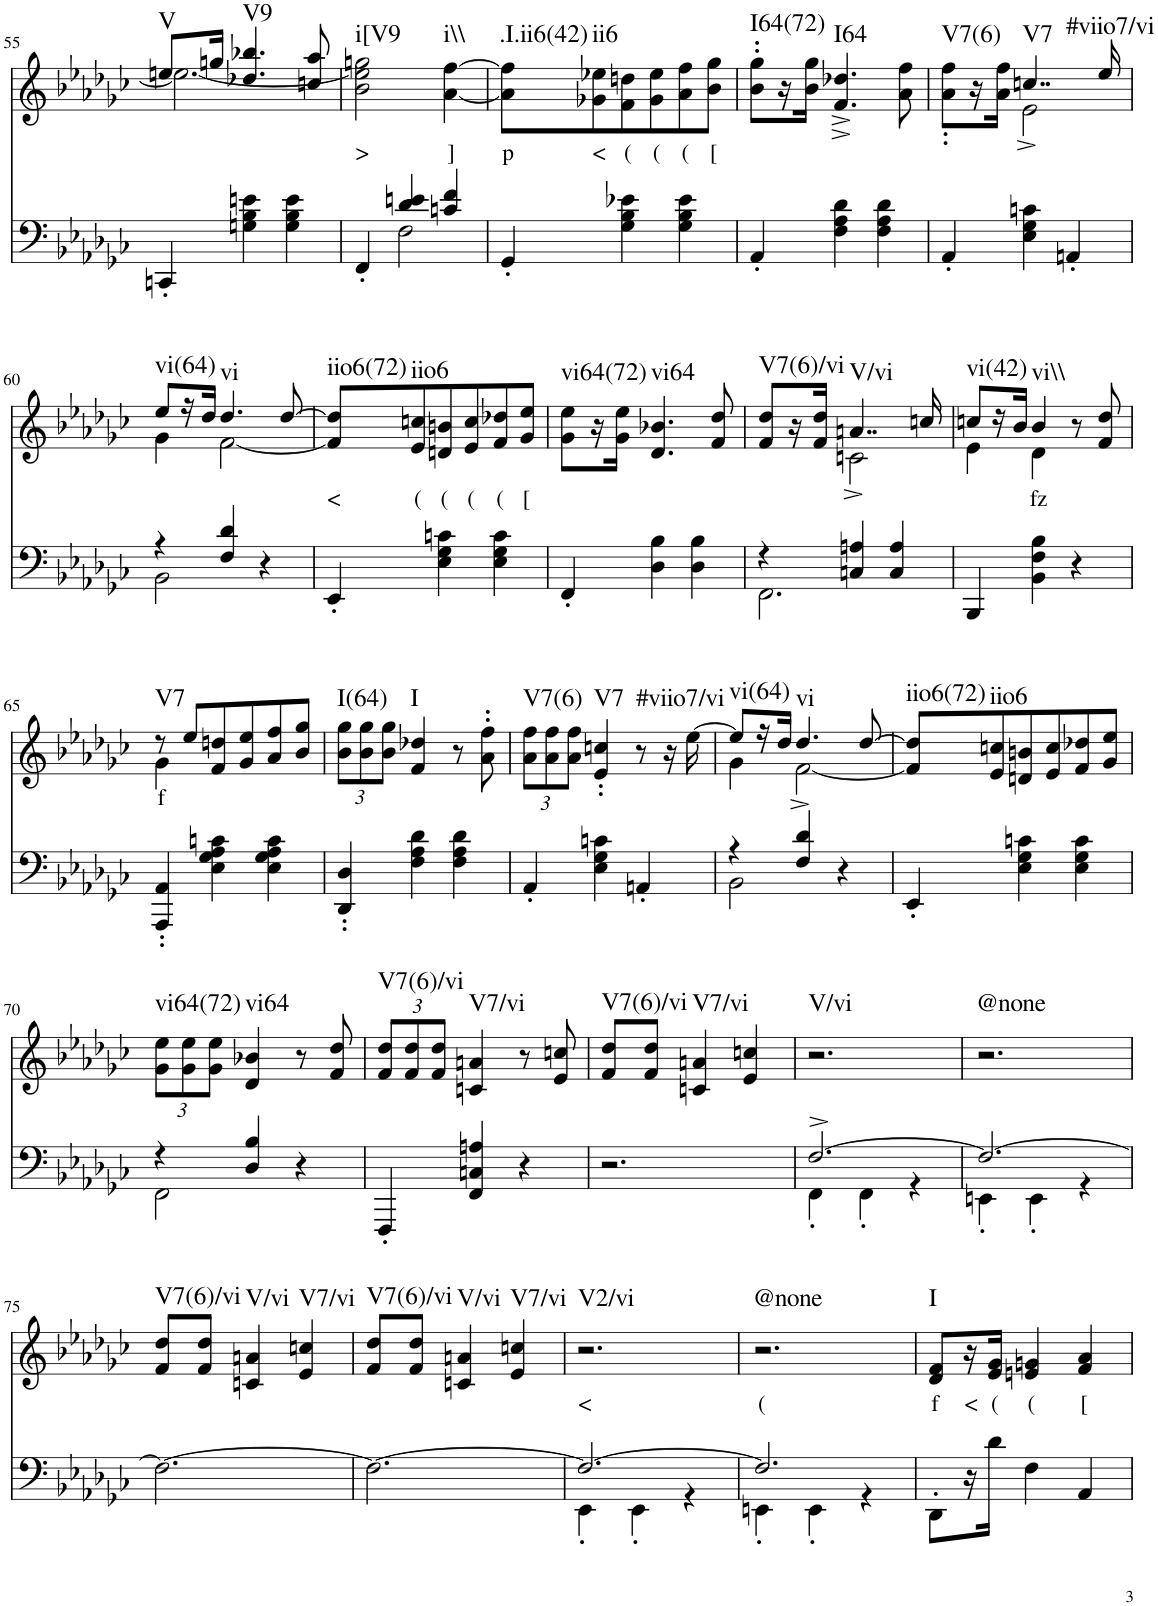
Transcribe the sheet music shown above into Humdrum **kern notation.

**kern	**kern	**text	**harte
*part2	*part1	*part1	*part1
*staff2	*staff1	*staff1	*
*I"piano	*I"piano	*	*
*I'Pno	*I'Pno	*	*
!!LO:PB:g=z
*clefF4	*clefG2	*	*
*k[b-e-a-d-g-c-]	*k[b-e-a-d-g-c-]	*	*
*G-:	*G-:	*	*
*M3/4	*M3/4	*	*
=55	=55	=55	=55
*	*^	*	*
!	!	!	!	!LO:H:kt=V
4CCn'/	8.een/L	2.ee\_	.	N
.	16ggn/Jk	.	.	.
!	!	!	!	!LO:H:kt=V9
4Gn\ 4B-\ 4en\	4.dd-X/ 4.bb-X/	.	.	N
4G\ 4B-\ 4e\	.	.	.	.
.	8ccn/ 8aa-/	.	.	.
*	*v	*v	*	*
=56	=56	=56	=56
*^	*	*	*
!	!	!	!LO:LY:b	!LO:H:kt=i[V9
4FF'/	4ryy	2b-\ 2ee\] 2ggn\	>	N
4d-/ 4en/	2F\	.	.	.
!	!	!	!LO:LY:b	!LO:H:kt=i\\
4cn/ 4f/	.	[4a-\ [4ff\	]	N
*v	*v	*	*	*
=57	=57	=57	=57
!	!	!LO:LY:b	!LO:H:kt=.I.ii6(42)
4GG-'/	8a-\] 8ff\]L	p	N
!	!	!LO:LY:b	!LO:H:kt=ii6
.	8g-X\ 8ee-X\	<	N
!	!	!LO:LY:b	!
4G-\ 4B-\ 4e-X\	8f\ 8ddn\	(	.
!	!	!LO:LY:b	!
.	8g-\ 8ee-\	(	.
!	!	!LO:LY:b	!
4G-\ 4B-\ 4e-\	8a-\ 8ff\	(	.
!	!	!LO:LY:b	!
.	8b-\ 8gg-\J	[	.
=58	=58	=58	=58
!	!	!	!LO:H:kt=I64(72)
4AA-'/	8b-\' 8gg-\'L	.	N
.	16r	.	.
.	16b-\ 16gg-\JJ	.	.
!	!	!	!LO:H:kt=I64
4F\ 4A-\ 4d-\	4.f/^ 4.dd-X/^	.	N
4F\ 4A-\ 4d-\	.	.	.
.	8a-\ 8ff\	.	.
=59	=59	=59	=59
*	*^	*	*
!	!	!	!	!LO:H:kt=V7(6)
4AA-'/	4ryy	8a-\' 8ff\'L	.	N
.	.	16r	.	.
.	.	16a-\ 16ff\JJ	.	.
!	!	!	!	!LO:H:n=1:kt=V7
!	!	!	!	!LO:H:n=2:kt=#viio7/vi
4E-\ 4G-\ 4cn\	4..ccn/	2e-^\	.	N N
4AAn'/	.	.	.	.
.	16ee-/	.	.	.
!!LO:LB:g=z	!!
=60	=60	=60	=60	=60
*^	*	*	*	*
!	!	!	!	!	!LO:H:kt=vi(64)
4r	2BB-\	8ee-/L	4g-\	.	N
.	.	16r	.	.	.
.	.	16dd-/JJ	.	.	.
!	!	!	!	!	!LO:H:kt=vi
4F/ 4d-/	.	4.dd-/	[2f\	.	N
4r	4ryy	.	.	.	.
.	.	[8dd-/	.	.	.
*v	*v	*	*	*	*
*	*v	*v	*	*
=61	=61	=61	=61
!	!	!LO:LY:b	!LO:H:kt=iio6(72)
4EE-'/	8f/] 8dd-/]L	<	N
!	!	!LO:LY:b	!LO:H:kt=iio6
.	8e-/ 8ccn/	(	N
!	!	!LO:LY:b	!
4E-\ 4G-\ 4cn\	8dn/ 8bn/	(	.
!	!	!LO:LY:b	!
.	8e-/ 8cc/	(	.
!	!	!LO:LY:b	!
4E-\ 4G-\ 4c\	8f/ 8dd-X/	(	.
!	!	!LO:LY:b	!
.	8g-/ 8ee-/J	[	.
=62	=62	=62	=62
!	!	!	!LO:H:kt=vi64(72)
4FF'/	8g-\ 8ee-\L	.	N
.	16r	.	.
.	16g-\ 16ee-\JJ	.	.
!	!	!	!LO:H:kt=vi64
4D-\ 4B-\	4.d-/ 4.b-X/	.	N
4D-\ 4B-\	.	.	.
.	8f/ 8dd-/	.	.
=63	=63	=63	=63
*^	*^	*	*
!	!	!	!	!	!LO:H:kt=V7(6)/vi
4r	2.FF\	8f/ 8dd-/L	4ryy	.	N
.	.	16r	.	.	.
.	.	16f/ 16dd-/JJ	.	.	.
!	!	!	!	!	!LO:H:kt=V/vi
4Cn/ 4An/	.	4..an/	2cn^\	.	N
4C/ 4A/	.	.	.	.	.
.	.	16ccn/	.	.	.
*v	*v	*	*	*	*
=64	=64	=64	=64	=64
!	!	!	!	!LO:H:kt=vi(42)
4BBB-/	8ccn/L	4e-\	.	N
.	16r	.	.	.
.	16b-/JJ	.	.	.
!	!	!	!LO:LY:b	!LO:H:kt=vi\\
4BB-\ 4F\ 4B-\	4b-/	4d-\	fz	N
4r	8r	4ryy	.	.
.	8f/ 8dd-/	.	.	.
!!LO:LB:g=z	!!
=65	=65	=65	=65	=65
!	!	!	!LO:LY:b	!LO:H:kt=V7
4AAA-/' 4AA-/'	8r	4g-\	f	N
.	8ee-/L	.	.	.
4E-\ 4G-\ 4A-\ 4cn\	8f/ 8ddn/	2ryy	.	.
.	8g-/ 8ee-/	.	.	.
4E-\ 4G-\ 4A-\ 4c\	8a-/ 8ff/	.	.	.
.	8b-/ 8gg-/J	.	.	.
*	*v	*v	*	*
=66	=66	=66	=66
*	*Xbrackettup	*	*
!	!	!	!LO:H:kt=I(64)
4DD-/' 4D-/'	12b-\ 12gg-\L	.	N
.	12b-\ 12gg-\	.	.
.	12b-\ 12gg-\J	.	.
!	!	!	!LO:H:kt=I
4F\ 4A-\ 4d-\	4f/ 4dd-X/	.	N
4F\ 4A-\ 4d-\	8r	.	.
.	8a-\' 8ff\'	.	.
=67	=67	=67	=67
!	!	!	!LO:H:kt=V7(6)
4AA-'/	12a-\ 12ff\L	.	N
.	12a-\ 12ff\	.	.
.	12a-\ 12ff\J	.	.
!	!	!	!LO:H:kt=V7
4E-\ 4G-\ 4cn\	4e-/' 4ccn/'	.	N
!	!	!	!LO:H:kt=#viio7/vi
4AAn'/	8r	.	N
.	16r	.	.
.	[16ee-\	.	.
=68	=68	=68	=68
*^	*^	*	*
!	!	!	!	!	!LO:H:kt=vi(64)
4r	2BB-\	8ee-/L]	4g-\	.	N
.	.	16r	.	.	.
.	.	16dd-/JJ	.	.	.
!	!	!	!	!	!LO:H:kt=vi
4F/ 4d-/	.	4.dd-/	[2f^\	.	N
4r	4ryy	.	.	.	.
.	.	[8dd-/	.	.	.
*v	*v	*	*	*	*
*	*v	*v	*	*
=69	=69	=69	=69
!	!	!	!LO:H:kt=iio6(72)
4EE-'/	8f/] 8dd-/]L	.	N
!	!	!	!LO:H:kt=iio6
.	8e-/ 8ccn/	.	N
4E-\ 4G-\ 4cn\	8dn/ 8bn/	.	.
.	8e-/ 8cc/	.	.
4E-\ 4G-\ 4c\	8f/ 8dd-X/	.	.
.	8g-/ 8ee-/J	.	.
!!LO:LB:g=z
=70	=70	=70	=70
*^	*	*	*
!	!	!	!	!LO:H:kt=vi64(72)
4r	2FF\	12g-\ 12ee-\L	.	N
.	.	12g-\ 12ee-\	.	.
.	.	12g-\ 12ee-\J	.	.
!	!	!	!	!LO:H:kt=vi64
4D-/ 4B-/	.	4d-/ 4b-X/	.	N
4r	4ryy	8r	.	.
.	.	8f/ 8dd-/	.	.
*v	*v	*	*	*
=71	=71	=71	=71
!	!	!	!LO:H:kt=V7(6)/vi
4FFF'/	12f/ 12dd-/L	.	N
.	12f/ 12dd-/	.	.
.	12f/ 12dd-/J	.	.
!	!	!	!LO:H:kt=V7/vi
4FF/ 4Cn/ 4An/	4cn/ 4an/	.	N
4r	8r	.	.
.	8e-/ 8ccn/	.	.
=72	=72	=72	=72
!	!	!	!LO:H:kt=V7(6)/vi
2.r	8f/ 8dd-/L	.	N
.	8f/ 8dd-/J	.	.
!	!	!	!LO:H:kt=V7/vi
.	4cn/ 4an/	.	N
.	4e-/ 4ccn/	.	.
=73	=73	=73	=73
*^	*	*	*
!	!	!	!	!LO:H:kt=V/vi
[2.F^/	4FF'\	2.r	.	N
.	4FF'\	.	.	.
.	4r	.	.	.
=74	=74	=74	=74	=74
!	!	!	!	!LO:H:kt=@none
2.F/_	4EEn'\	2.r	.	N
.	4EE'\	.	.	.
.	4r	.	.	.
!!LO:LB:g=z
=75	=75	=75	=75	=75
!	!	!	!	!LO:H:kt=V7(6)/vi
*v	*v	*	*	*
2.F\_	8f/ 8dd-/L	.	N
.	8f/ 8dd-/J	.	.
!	!	!	!LO:H:kt=V/vi
.	4cn/ 4an/	.	N
!	!	!	!LO:H:kt=V7/vi
.	4e-/ 4ccn/	.	N
=76	=76	=76	=76
!	!	!	!LO:H:kt=V7(6)/vi
2.F\_	8f/ 8dd-/L	.	N
.	8f/ 8dd-/J	.	.
!	!	!	!LO:H:kt=V/vi
.	4cn/ 4an/	.	N
!	!	!	!LO:H:kt=V7/vi
.	4e-/ 4ccn/	.	N
=77	=77	=77	=77
*^	*	*	*
!	!	!	!LO:LY:b	!LO:H:kt=V2/vi
2.F/_	4EE-'\	2.r	<	N
.	4EE-'\	.	.	.
.	4r	.	.	.
=78	=78	=78	=78	=78
!	!	!	!LO:LY:b	!LO:H:kt=@none
2.F/]	4EEn'\	2.r	(	N
.	4EE'\	.	.	.
.	4r	.	.	.
=79	=79	=79	=79	=79
!	!	!	!LO:LY:b	!LO:H:kt=I
*v	*v	*	*	*
8DD-'\L	8d-/ 8f/L	f	N
!	!	!LO:LY:b	!
16r	16r	<	.
!	!	!LO:LY:b	!
16d-\JJ	16e-/ 16g-/JJ	(	.
!	!	!LO:LY:b	!
4F\	4en/ 4gn/	(	.
!	!	!LO:LY:b	!
4AA-/	4f/ 4a-/	[	.
=	=	=	=
*-	*-	*-	*-
